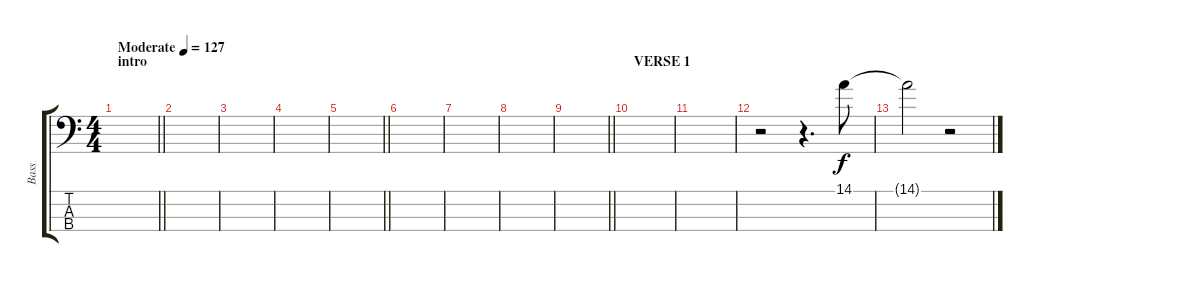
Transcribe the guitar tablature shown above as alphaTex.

\track ("Bass" "Bass") {instrument electricbasspick}
\staff {score tabs}
\tuning (G2 D2 A1 E1) {hide}
\ts (4 4)
\section ("" "intro")
\tempo (127 "Moderate")
\clef f4
\barLineRight lightlight
\ks c
|
|
|
|
\barLineRight lightlight
|
|
|
|
\barLineRight lightlight
|
\section ("" "VERSE 1")
|
|
r.2 r.4{d} 14.1.8 |
14.1{t}.2{dy f} r.2
